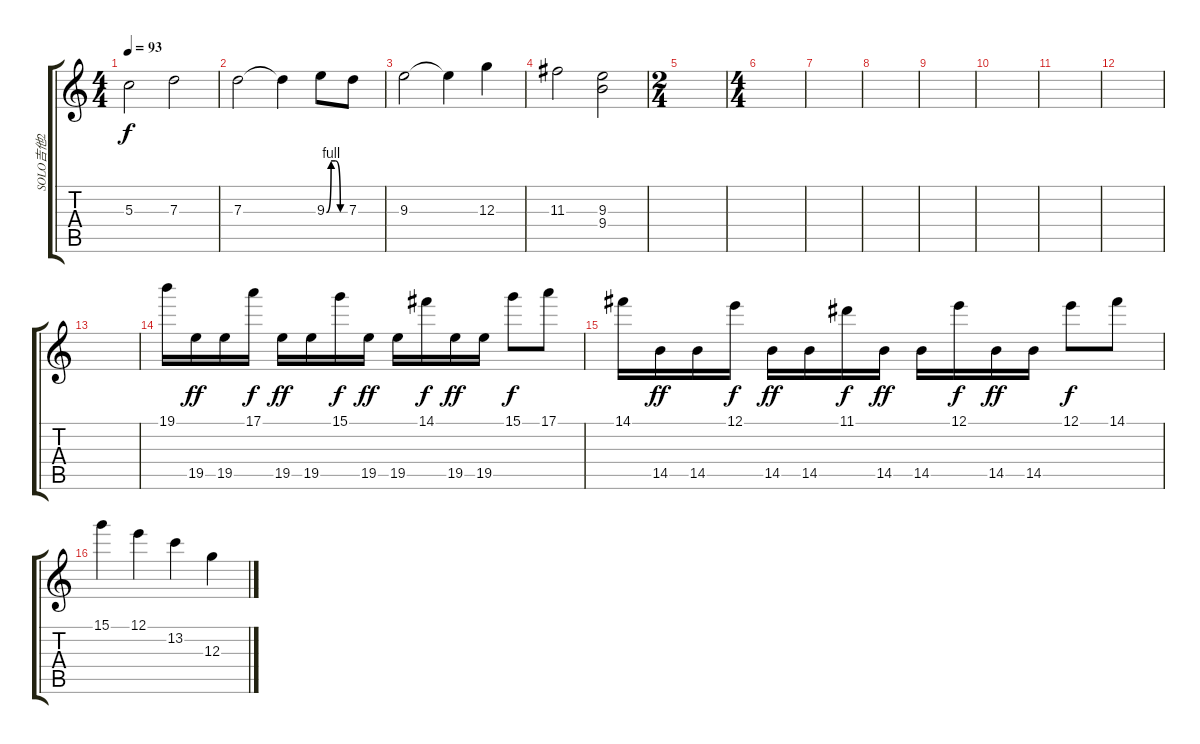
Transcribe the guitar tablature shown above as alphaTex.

\track ("SOLO吉他2" "SOLO吉他2") {instrument overdrivenguitar}
\staff {score tabs}
\tuning (E4 B3 G3 D3 A2 E2) {hide}
\ts (4 4)
\tempo 93
\clef g2
\ks c
5.3.2{dy f} 7.3.2 |
7.3.2 7.3{t}.4 9.3{be (custom 0 0 15 4 30 4 45 0 60 0)}.8 7.3.8 |
9.3.2 9.3{t}.4 12.3.4 |
11.3.2 (9.3 9.4).2 |
\ts (2 4)
|
\ts (4 4)
|
|
|
|
|
|
|
|
19.1.16 19.5.16{dy ff} 19.5.16 17.1.16{dy f} 19.5.16{dy ff} 19.5.16 15.1.16{dy f} 19.5.16{dy ff} 19.5.16 14.1.16{dy f} 19.5.16{dy ff} 19.5.16 15.1.8{dy f} 17.1.8 |
14.1.16 14.5.16{dy ff} 14.5.16 12.1.16{dy f} 14.5.16{dy ff} 14.5.16 11.1.16{dy f} 14.5.16{dy ff} 14.5.16 12.1.16{dy f} 14.5.16{dy ff} 14.5.16 12.1.8{dy f} 14.1.8 |
15.1.4 12.1.4 13.2.4 12.3.4
